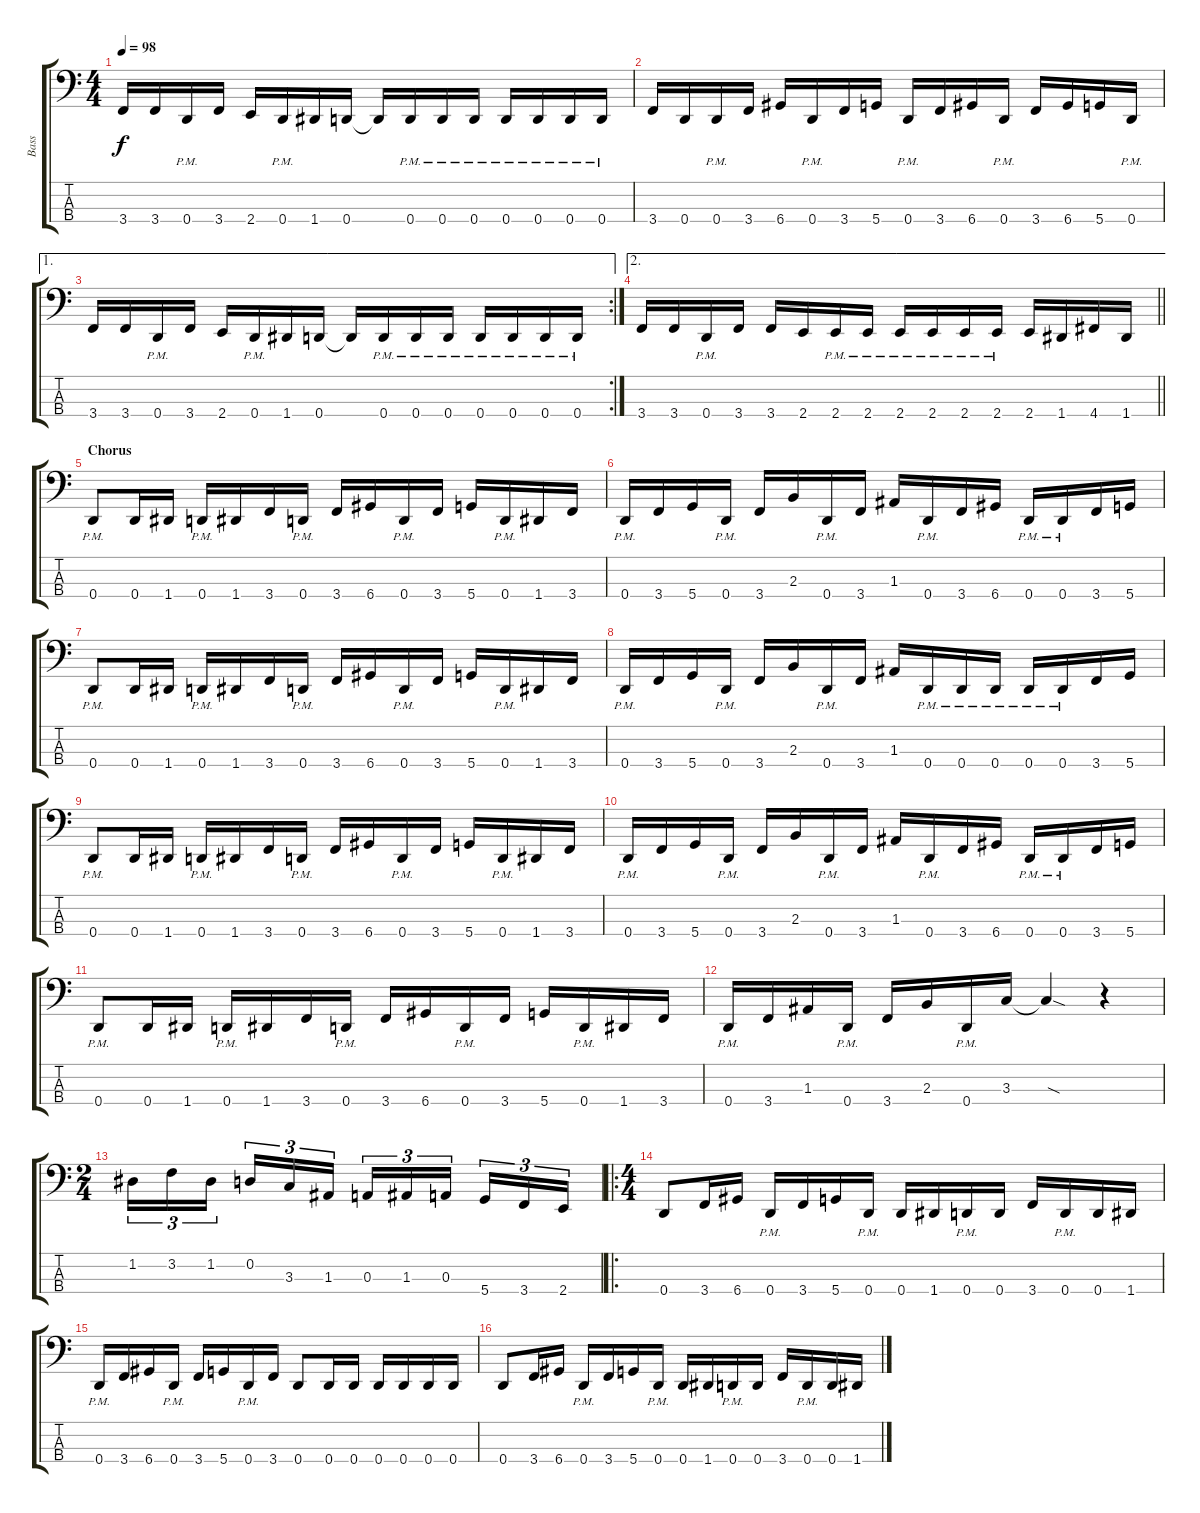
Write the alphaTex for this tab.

\track ("Bass" "Bass") {instrument distortionguitar}
\staff {score tabs}
\tuning (G2 D2 A1 D1) {hide}
\ts (4 4)
\tempo 98
\clef f4
\ks c
3.4.16{dy f} 3.4.16 0.4{pm}.16 3.4.16 2.4.16 0.4{pm}.16 1.4.16 0.4.16 0.4{t}.16 0.4{pm}.16 0.4{pm}.16 0.4{pm}.16 0.4{pm}.16 0.4{pm}.16 0.4{pm}.16 0.4{pm}.16 |
3.4.16 0.4.16 0.4{pm}.16 3.4.16 6.4.16 0.4{pm}.16 3.4.16 5.4.16 0.4{pm}.16 3.4.16 6.4.16 0.4{pm}.16 3.4.16 6.4.16 5.4.16 0.4{pm}.16 |
\ae 1
\rc 2
3.4.16 3.4.16 0.4{pm}.16 3.4.16 2.4.16 0.4{pm}.16 1.4.16 0.4.16 0.4{t}.16 0.4{pm}.16 0.4{pm}.16 0.4{pm}.16 0.4{pm}.16 0.4{pm}.16 0.4{pm}.16 0.4{pm}.16 |
\ae 2
\barLineRight lightlight
3.4.16 3.4.16 0.4{pm}.16 3.4.16 3.4.16 2.4.16 2.4{pm}.16 2.4{pm}.16 2.4{pm}.16 2.4{pm}.16 2.4{pm}.16 2.4{pm}.16 2.4.16 1.4.16 4.4.16 1.4.16 |
\section ("" "Chorus")
0.4{pm}.8 0.4.16 1.4.16 0.4{pm}.16 1.4.16 3.4.16 0.4{pm}.16 3.4.16 6.4.16 0.4{pm}.16 3.4.16 5.4.16 0.4{pm}.16 1.4.16 3.4.16 |
0.4{pm}.16 3.4.16 5.4.16 0.4{pm}.16 3.4.16 2.3.16 0.4{pm}.16 3.4.16 1.3.16 0.4{pm}.16 3.4.16 6.4.16 0.4{pm}.16 0.4{pm}.16 3.4.16 5.4.16 |
0.4{pm}.8 0.4.16 1.4.16 0.4{pm}.16 1.4.16 3.4.16 0.4{pm}.16 3.4.16 6.4.16 0.4{pm}.16 3.4.16 5.4.16 0.4{pm}.16 1.4.16 3.4.16 |
0.4{pm}.16 3.4.16 5.4.16 0.4{pm}.16 3.4.16 2.3.16 0.4{pm}.16 3.4.16 1.3.16 0.4{pm}.16 0.4{pm}.16 0.4{pm}.16 0.4{pm}.16 0.4{pm}.16 3.4.16 5.4.16 |
0.4{pm}.8 0.4.16 1.4.16 0.4{pm}.16 1.4.16 3.4.16 0.4{pm}.16 3.4.16 6.4.16 0.4{pm}.16 3.4.16 5.4.16 0.4{pm}.16 1.4.16 3.4.16 |
0.4{pm}.16 3.4.16 5.4.16 0.4{pm}.16 3.4.16 2.3.16 0.4{pm}.16 3.4.16 1.3.16 0.4{pm}.16 3.4.16 6.4.16 0.4{pm}.16 0.4{pm}.16 3.4.16 5.4.16 |
0.4{pm}.8 0.4.16 1.4.16 0.4{pm}.16 1.4.16 3.4.16 0.4{pm}.16 3.4.16 6.4.16 0.4{pm}.16 3.4.16 5.4.16 0.4{pm}.16 1.4.16 3.4.16 |
0.4{pm}.16 3.4.16 1.3.16 0.4{pm}.16 3.4.16 2.3.16 0.4{pm}.16 3.3.16 3.3{sod t}.4 r.4 |
\ts (2 4)
1.2.16{tu (3 2)} 3.2.16{tu (3 2)} 1.2.16{tu (3 2) beam splitsecondary} 0.2.16{tu (3 2)} 3.3.16{tu (3 2)} 1.3.16{tu (3 2)} 0.3.16{tu (3 2)} 1.3.16{tu (3 2)} 0.3.16{tu (3 2) beam splitsecondary} 5.4.16{tu (3 2)} 3.4.16{tu (3 2)} 2.4.16{tu (3 2)} |
\ro
\ts (4 4)
0.4.8 3.4.16 6.4.16 0.4{pm}.16 3.4.16 5.4.16 0.4{pm}.16 0.4.16 1.4.16 0.4{pm}.16 0.4.16 3.4.16 0.4{pm}.16 0.4.16 1.4.16 |
0.4{pm}.16 3.4.16 6.4.16 0.4{pm}.16 3.4.16 5.4.16 0.4{pm}.16 3.4.16 0.4.8 0.4.16 0.4.16 0.4.16 0.4.16 0.4.16 0.4.16 |
0.4.8 3.4.16 6.4.16 0.4{pm}.16 3.4.16 5.4.16 0.4{pm}.16 0.4.16 1.4.16 0.4{pm}.16 0.4.16 3.4.16 0.4{pm}.16 0.4.16 1.4.16
